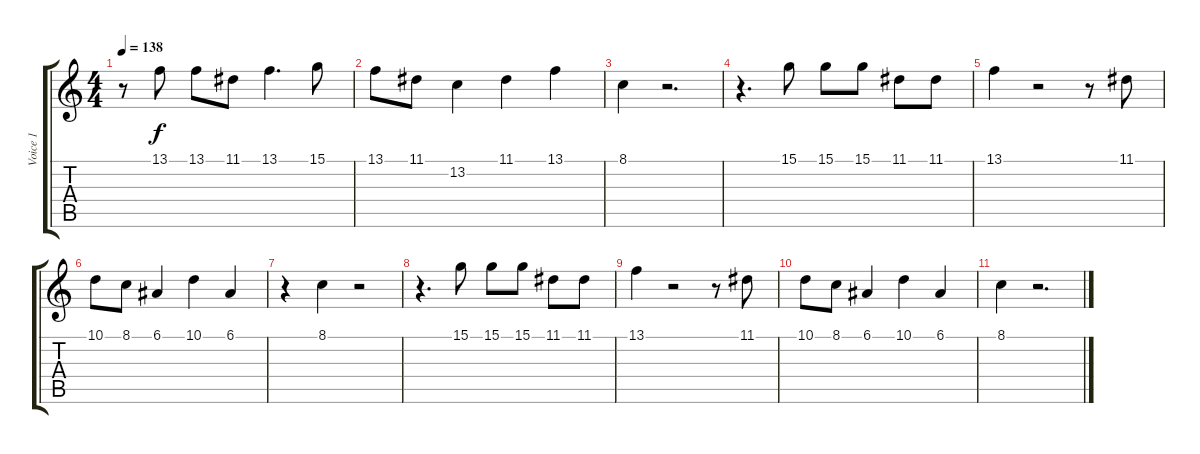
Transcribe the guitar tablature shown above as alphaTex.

\track ("Voice 1" "Voice 1") {instrument voiceoohs}
\staff {score tabs}
\tuning (E4 B3 G3 D3 A2 E2) {hide}
\ts (4 4)
\tempo 138
\clef g2
\ks c
r.8{dy f} 13.1.8 13.1.8 11.1.8 13.1.4{d} 15.1.8 |
13.1.8 11.1.8 13.2.4 11.1.4 13.1.4 |
8.1.4 r.2{d} |
r.4{d} 15.1.8 15.1.8 15.1.8 11.1.8 11.1.8 |
13.1.4 r.2 r.8 11.1.8 |
10.1.8 8.1.8 6.1.4 10.1.4 6.1.4 |
r.4 8.1.4 r.2 |
r.4{d} 15.1.8 15.1.8 15.1.8 11.1.8 11.1.8 |
13.1.4 r.2 r.8 11.1.8 |
10.1.8 8.1.8 6.1.4 10.1.4 6.1.4 |
8.1.4 r.2{d}
